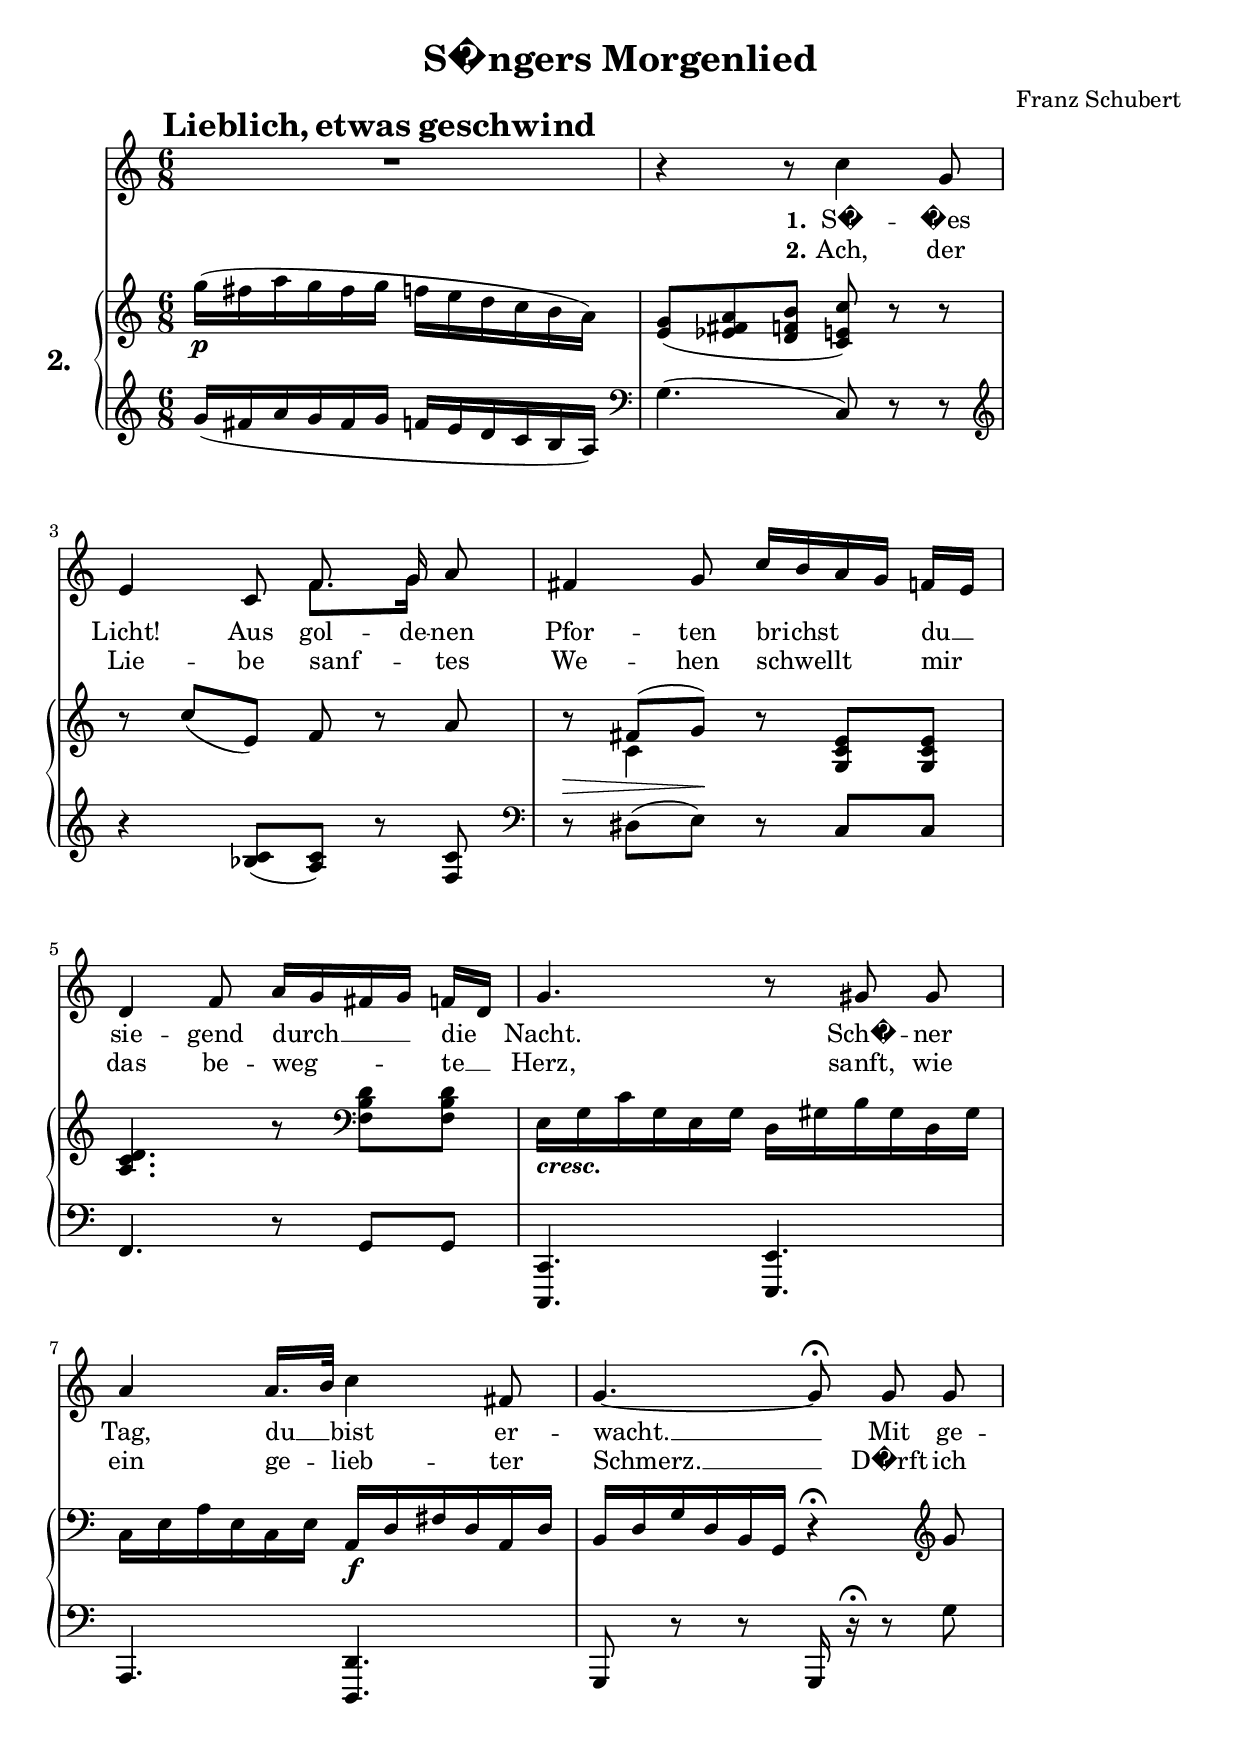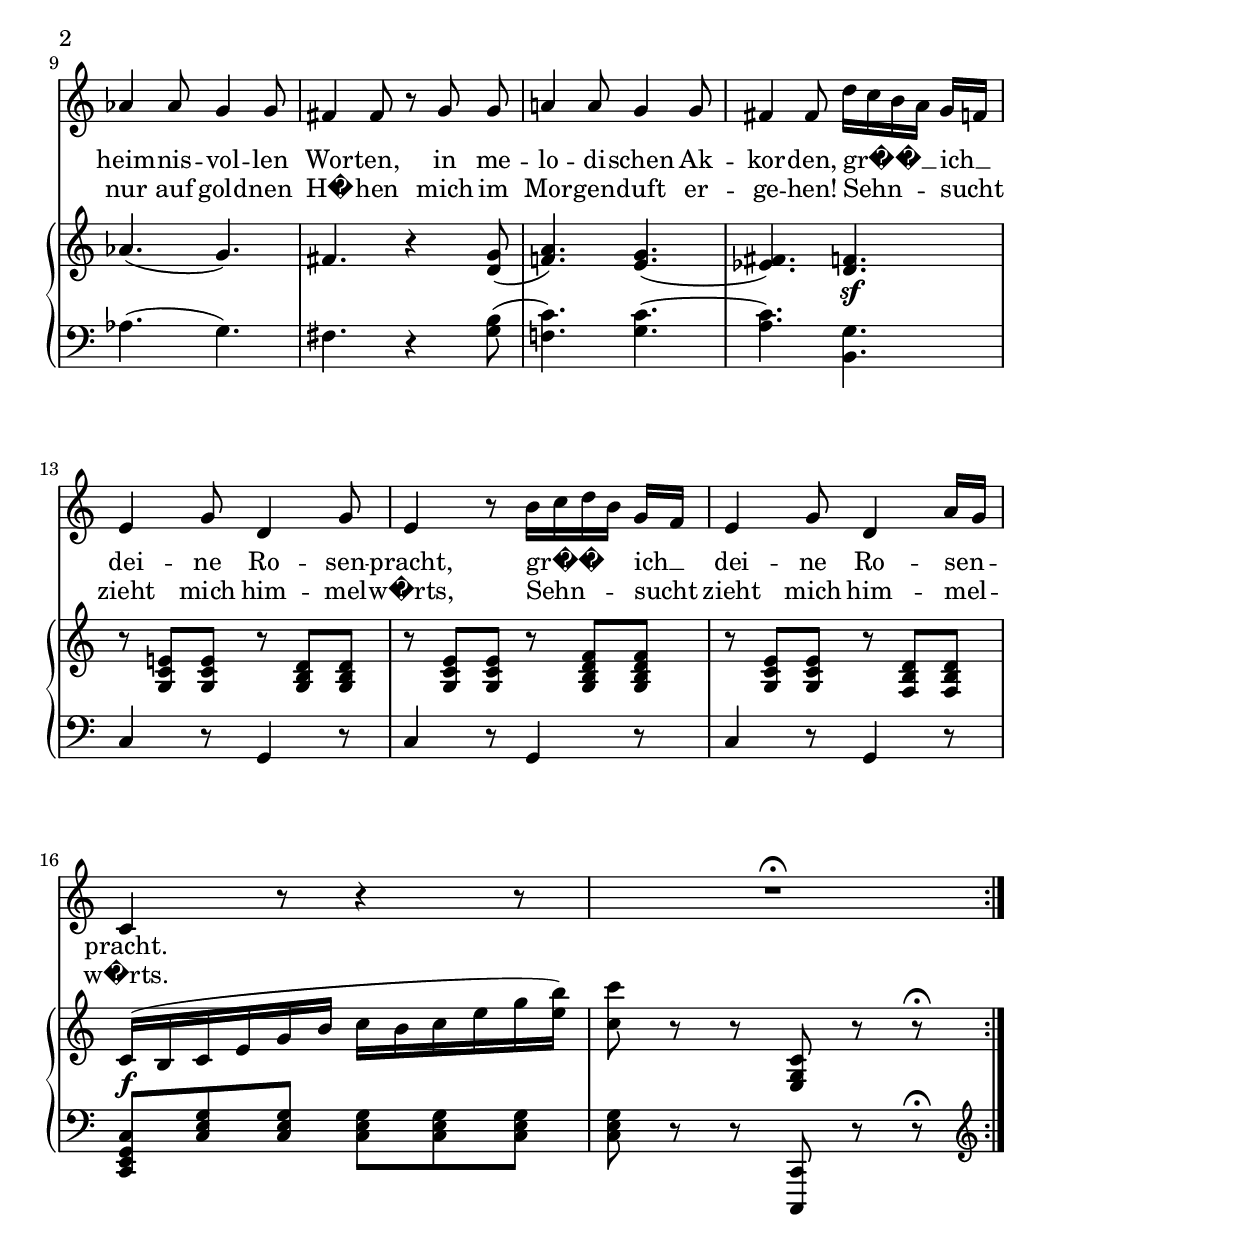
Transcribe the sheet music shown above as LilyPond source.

\header {
    title = "S�ngers Morgenlied"
    composer = "Franz Schubert"
    date = "27. Februar 1815"
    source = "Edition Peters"
    editor = "Paul Losse"
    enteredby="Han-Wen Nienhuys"
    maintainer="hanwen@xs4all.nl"

    texidoc = "The source is a rather tightly set Peters in Edition is
    a heavy font. The Peters edition (4622c) was `herausgegeben' by
    Paul Losse, whose name also appears on a 1956 edition of some
    other music. Strictly speaking, his edititorial enhancements will
    not be in the PD - but I am assuming there are no notable ones in
    this small piece.

    The original compresses the entire music onto a single page, in 4
    systems.  Lily does so too if you tune down spacing-increment, but
    chooses line breaks differently.

    Further manual tweaks: the slur in measure 12 has been flattened
manually. The beam in measure 3, left-hand, technically is wrong, but
has been added following the original. The crescendo in measure 4 has
been lowered

"

}

\version "2.1.25"
manuscriptBreak = { \break }



\paper  {
    #(paper-set-staff-size (* 5.8 mm))
    linewidth = #(* mm 160)
    indent = 8\mm
    interscoreline = 2.\mm
    }

modernAccidentals = {
  \set Staff.extraNatural =  ##f
  \set Staff.autoAccidentals =  #'(Staff (same-octave . 1) (any-octave . 0))
  \set Staff.autoCautionaries =  #'()  
}


melody = \notes   \relative c'' \repeat volta 2 \context Voice = singer {
    \time 6/8
    \autoBeamOff
    s1*0^\markup { \bold \large\bigger\bigger { \hspace #-3.0 Lieblich, etwas geschwind } }
  R2.
  r4 r8 c4 g8 |
  e4 c8
    <<
	\new Voice { \stemUp f8. g16 }
	{ \stemDown f8.[ g16] } >> \stemBoth a8 |
  fis4  g8 c16[ b a g] f[ e] |
  d4 f8 a16[ g fis g] f[ d] |
  g4. r8 gis gis |
  a4 a16.[ b32] c4 fis,8 |
  g4.~ g8-\fermata g8 g |
  as4 as8 g4 g8 |
  fis4 fis8 r8 g g  |
  a!4 a8 g4 g8 |
  fis4 fis8 d'16[ c b a] g[ f] |
  e4 g8 d4 g8 e4 r8 b'16[ c d b] g[ f] |
  e4 g8 d4 a'16[ g] |
  c,4 r8 r4 r8 |

    % TODO : make \fermata work. 
  R2.^\fermataMarkup 
}


ignoreMelisma =	\set ignoreMelismata = ##t
ignoreMelismaOff = \unset ignoreMelismata 


firstVerse = \lyrics {
    \set stanza = "1."
    
    S� -- �es Licht! Aus
    \ignoreMelisma
    gol --
    \ignoreMelismaOff

    de -- nen  Pfor -- ten brichst du __ \manuscriptBreak | 
    sie -- gend durch __ die Nacht. Sch� -- ner Tag, du __ bist er -- wacht. __ Mit ge -- |
    \manuscriptBreak
    heim -- nis -- vol -- len Wor -- ten, in me -- lo -- di -- schen Ak -- kor -- den, gr�� __ ich __ \manuscriptBreak |
    dei -- ne Ro -- sen -- pracht, gr�� ich __ dei -- ne Ro -- sen -- pracht. 
    }

secondVerse = \lyrics {
    \set stanza = "2."
    Ach, der Lie -- be sanf
    -- tes We -- hen schwellt mir |
    das be -- weg -- te __ Herz, sanft, wie ein ge -- lieb -- ter Schmerz. __ D�rft ich | 
    nur auf gold -- nen H� -- hen mich im Mor -- gen -- duft er -- ge -- hen! Sehn -- sucht |
    zieht mich him -- mel -- w�rts, Sehn -- sucht zieht mich him -- mel -- w�rts.
    }

pianoRH = \notes \relative c''' \repeat volta 2 {
    #(set-accidental-style 'modern)
    g16(_\p fis a g fis g f e d c b a ) | 
    <g e>8( <es fis a> <d f b> <c e c'>) r8 r | 
    r8 c'( e,) f r a |
    \once \override DynamicLineSpanner   #'padding =#3
    r8_\> << { s8 s8-\! }  << { fis( g)
			    } \\ { c,4 } >> >> r8 <e c g> <e c g> |
    <d c a>4. r8 \clef bass  <d b f> <d b f> |
    e,16_" "_\markup { \bold\italic cresc. } g c g e g d gis b gis d gis |
    c, e a e c e a,-\f d fis d a d |
    b d g  d b g r4\fermata \clef treble g''8 |
    as4.( g 4.) | fis4. r4 <d g>8 ( |
    <f a>4.) <e g>4.( <es fis> ) <d f>\sf |
    r8 <e c g> <e c g> r <d b g > <d b g> |
    r <e c g> <e c g> r <f d b g> <f d b g> |
    r <e c g> <e c g> r <d b f> <d b f> |
    c16(_\f b c e g b c b c e g <e b'>) |
    <c c'>8 r r <c, g e>8 r r\fermata |  
}

pianoLH = \notes \relative c'' \repeat volta 2 {
    #(set-accidental-style 'modern)
    g16( fis a g fis g f e d c b a) | 
    \clef bass g4.( c,8) r r
    \clef treble r4 <bes' c>8([ <a c>)] r <f c'> |
    \clef bass r8 dis( e) r c c |
    f,4. r8 g g |
    <c, c,>4. <e e,>4. |
    a,4. <d d,>4. |
    g,8 r r g16 r16\fermata r8 g''8 |
    as4.( g ) |
    fis r4 <g b>8( |
    <f c'>4.)

    \once \override Slur  #'height-limit = #1.0

    <g c>4.( | <a c>4.) <g b,> |
    c,4 r8 g4 r8 |
    c4 r8 g4 r8 |
    c4 r8 g4 r8 |
    <c g e c>8 <c e g> <c e g>     <c e g> <c e g> <c e g> |
    <c e g> r r <c, c,>8 r r\fermata \clef treble
    }

\score {

    << \time 6/8
     \new Staff <<
	 \context Staff #(set-accidental-style 'modern)
	 \melody >>
	 \lyricsto "singer" \new Lyrics \firstVerse
	 \lyricsto "singer" \new Lyrics \secondVerse
     \new PianoStaff << 
	 \set PianoStaff.instrument = \markup {
	     \bold
	     \bigger\bigger\bigger\bigger \huge "2.  " }
	 \new Staff \pianoRH
	 \new Staff \pianoLH
	>> 
    >>

    \paper {
	\translator {
	    \LyricsContext
	    minimumVerticalExtent = #'(-1.0 . 0)
	}
	\translator {
	    \ScoreContext
	    \override Beam #'thickness = #0.55
	    \override SpacingSpanner #'spacing-increment = #1.0
	    \override Slur #'height-limit = #1.5
	}
	\translator {
	    \PianoStaffContext
	    \override VerticalAlignment #'forced-distance = #10
	}
	\translator {
	    \StaffContext
	    minimumVerticalExtent = #'(-3. . 6)
	}
    }
    \midi {
	\tempo 4 = 70
	}
}
